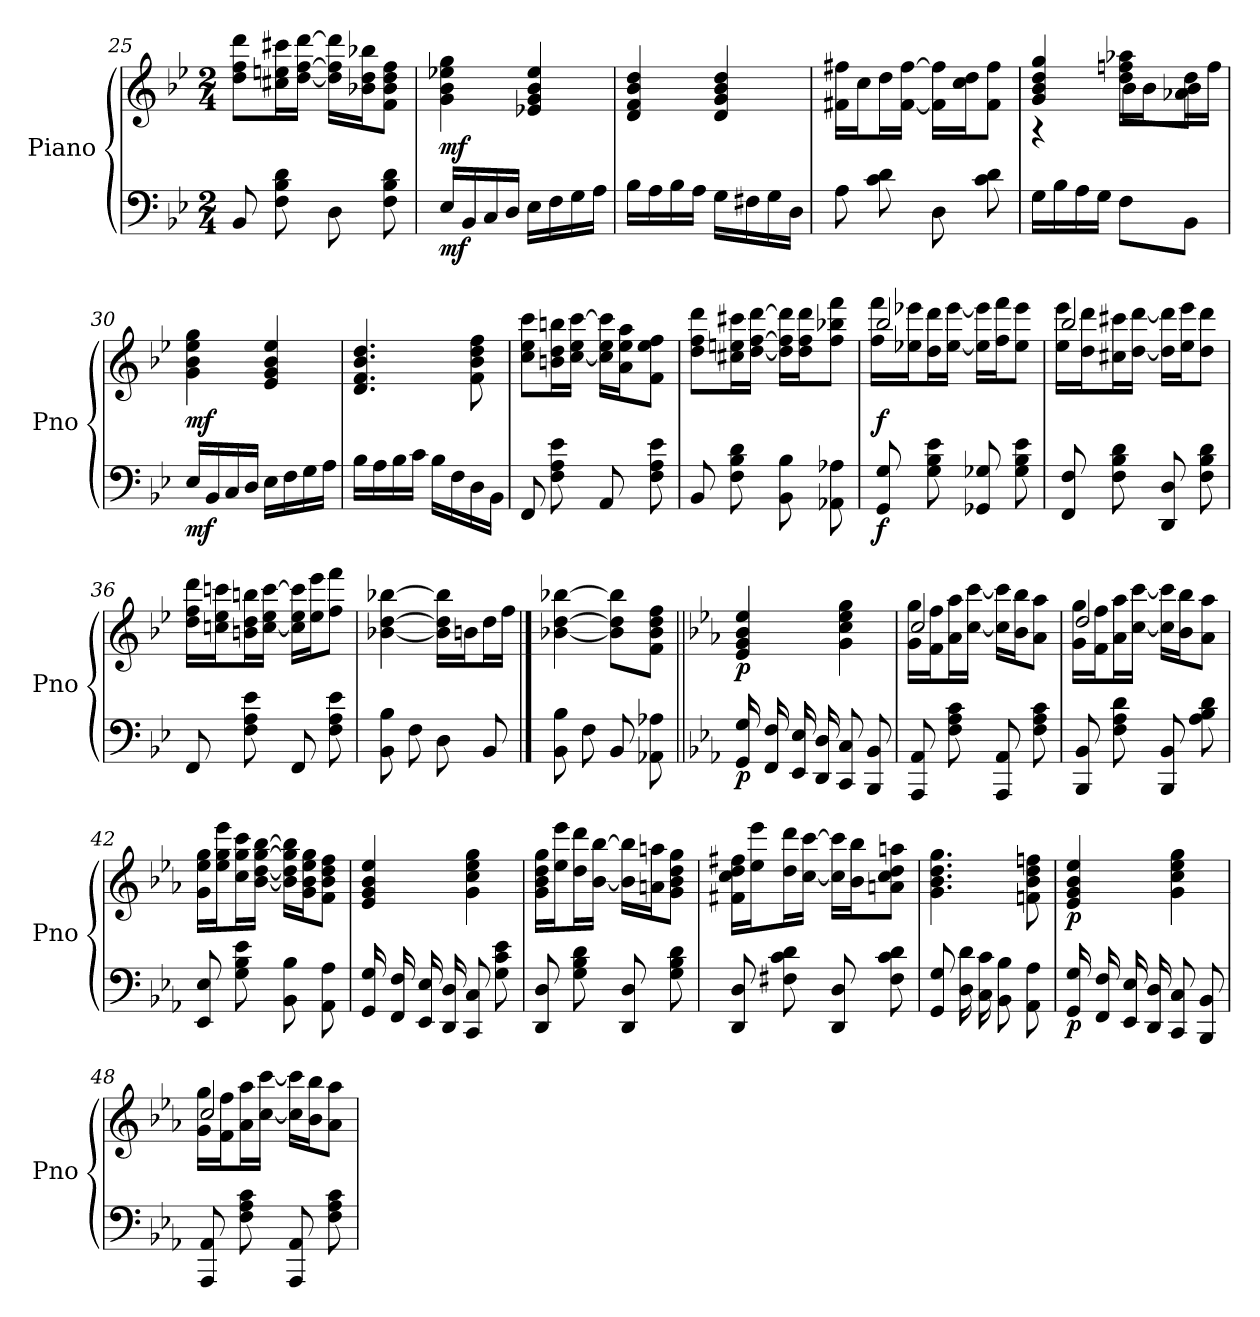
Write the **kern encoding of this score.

**kern	**dynam	**kern	**dynam
*part2	*part2	*part1	*part1
*staff2	*staff2	*staff1	*staff1
*I"Piano	*	*I"Piano	*
*I'Pno	*	*I'Pno	*
*clefF4	*	*clefG2	*
*k[b-e-]	*	*k[b-e-]	*
*M2/4	*	*M2/4	*
=25	=25	=25	=25
8BB-/	.	8dd\ 8ff\ 8ddd\L	.
8F\ 8B-\ 8d\	.	16cc#X\ 16een\ 16ccc#X\L	.
.	.	[16dd\ [16ff\ [16ddd\JJ	.
8D\	.	16dd]\ 16ff]\ 16ddd]\LL	.
.	.	16b-X\ 16dd\ 16bb-X\J	.
!	!LO:DY:b	!	!LO:DY:b
8F\ 8B-\ 8d\	other-dynamics	8f\ 8b-\ 8dd\ 8ff\J	other-dynamics
!!LO:PB:g=z
=26	=26	=26	=26
!	!LO:DY:b	!	!LO:DY:b
16E-/LL	mf	4g\ 4b-\ 4ee-X\ 4gg\	mf
16BB-/	.	.	.
16C/	.	.	.
16D/JJ	.	.	.
16E-\LL	.	4e-X/ 4g/ 4b-/ 4ee-/	.
16F\	.	.	.
16G\	.	.	.
16A\JJ	.	.	.
=27	=27	=27	=27
16B-\LL	.	4d/ 4f/ 4b-/ 4dd/	.
16A\	.	.	.
16B-\	.	.	.
16A\JJ	.	.	.
16G\LL	.	4d/ 4g/ 4b-/ 4dd/	.
16F#X\	.	.	.
16G\	.	.	.
16D\JJ	.	.	.
=28	=28	=28	=28
8A\	.	16f#X\ 16ff#X\LL	.
.	.	16cc\J	.
8c\ 8d\	.	16dd\L	.
.	.	[16f#\ [16ff#\JJ	.
8D\	.	16f#]\ 16ff#]\LL	.
.	.	16cc\ 16dd\J	.
!	!LO:DY:b	!	!LO:DY:b
8c\ 8d\	other-dynamics	8f#\ 8ff#\J	other-dynamics
=29	=29	=29	=29
*	*	*^	*
16G\LL	.	4g/ 4b-/ 4dd/ 4gg/	4r	.
16B-\	.	.	.	.
16A\	.	.	.	.
16G\JJ	.	.	.	.
8F\L	.	16dd\ 16ffn\ 16aa-X\LL	8b-\L	.
.	.	16b-\J	.	.
8BB-\J	.	16dd\L	8a-X\ 8b-\J	.
!	!	!	!	!LO:DY:b
.	.	16ff\JJ	.	other-dynamics
*	*	*v	*v	*
=30	=30	=30	=30
!	!LO:DY:b	!	!LO:DY:b
16E-/LL	mf	4g\ 4b-\ 4ee-\ 4gg\	mf
16BB-/	.	.	.
16C/	.	.	.
16D/JJ	.	.	.
16E-\LL	.	4e-/ 4g/ 4b-/ 4ee-/	.
16F\	.	.	.
16G\	.	.	.
16A\JJ	.	.	.
!!LO:LB:g=z
=31	=31	=31	=31
16B-\LL	.	4.d/ 4.f/ 4.b-/ 4.dd/	.
16A\	.	.	.
16B-\	.	.	.
16c\JJ	.	.	.
16B-\LL	.	.	.
16F\	.	.	.
16D\	.	8f\ 8b-\ 8dd\ 8ff\	.
!	!LO:DY:b	!	!
16BB-\JJ	other-dynamics	.	.
=32	=32	=32	=32
8FF/	.	8cc\ 8ee-\ 8ccc\L	.
8F\ 8A\ 8e-\	.	16bn\ 16dd\ 16bbn\L	.
.	.	[16cc\ 16ee-\ [16ccc\JJ	.
8AA/	.	16cc]\ 16ee-\ 16ccc]\LL	.
.	.	16a\ 16ee-\ 16aa\J	.
!	!LO:DY:b	!	!LO:DY:b
8F\ 8A\ 8e-\	other-dynamics	8f\ 8ee-\ 8ff\J	other-dynamics
=33	=33	=33	=33
8BB-/	.	8dd\ 8ff\ 8ddd\L	.
8F\ 8B-\ 8d\	.	16cc#X\ 16een\ 16ccc#X\L	.
.	.	[16dd\ [16ff\ [16ddd\JJ	.
8BB-\ 8B-\	.	16dd]\ 16ff]\ 16ddd]\LL	.
.	.	16dd\ 16ff\ 16ddd\J	.
!	!LO:DY:b	!	!LO:DY:b
8AA-X\ 8A-X\	other-dynamics	8ff\ 8bb-X\ 8fff\J	other-dynamics
=34	=34	=34	=34
*	*	*^	*
!	!LO:DY:b	!	!	!LO:DY:b
8GG/ 8G/	f	2bb-/	16ff\ 16fff\LL	f
.	.	.	16ee-X\ 16eee-X\J	.
8G\ 8B-\ 8e-\	.	.	16dd\ 16ddd\L	.
.	.	.	[16ee-\ [16eee-\JJ	.
8GG-X/ 8G-X/	.	.	16ee-]\ 16eee-]\LL	.
.	.	.	16ff\ 16fff\J	.
8G-\ 8B-\ 8e-\	.	.	8ee-\ 8eee-\J	.
!!LO:LB:g=z	!!
=35	=35	=35	=35	=35
8FF/ 8F/	.	2bb-/	16ee-\ 16eee-\LL	.
.	.	.	16dd\ 16ddd\J	.
8F\ 8B-\ 8d\	.	.	16cc#X\ 16ccc#X\L	.
.	.	.	[16dd\ [16ddd\JJ	.
8DD/ 8D/	.	.	16dd]\ 16ddd]\LL	.
.	.	.	16ee-\ 16eee-\J	.
8F\ 8B-\ 8d\	.	.	8dd\ 8ddd\J	.
*	*	*v	*v	*
=36	=36	=36	=36
8FF/	.	16dd\ 16ff\ 16ddd\LL	.
.	.	16ccn\ 16ee-\ 16cccn\J	.
8F\ 8A\ 8e-\	.	16bn\ 16dd\ 16bbn\L	.
.	.	[16cc\ 16ee-\ [16ccc\JJ	.
8FF/	.	16cc]\ 16ee-\ 16ccc]\LL	.
.	.	16ee-\ 16eee-\J	.
8F\ 8A\ 8e-\	.	8ff\ 8fff\J	.
=37	=37	=37	=37
8BB-\ 8B-\	.	[4b-X\ [4dd\ [4bb-X\	.
8F\	.	.	.
8D\	.	16b-]\ 16dd]\ 16bb-]\LL	.
.	.	16bn\J	.
8BB-/	.	16dd\L	.
.	.	16ff\JJ	.
==38	==38	==38	==38
8BB-\ 8B-\	.	[4b-X\ [4dd\ [4bb-X\	.
8F\	.	.	.
8BB-/	.	8b-]\ 8dd]\ 8bb-]\L	.
8AA-X\ 8A-X\	.	8f\ 8b-\ 8dd\ 8ff\J	.
!!LO:LB:g=z
=39||	=39||	=39||	=39||
*k[b-e-a-]	*	*k[b-e-a-]	*
!	!LO:DY:b	!	!LO:DY:b
16GG/ 16G/	p	4e-/ 4g/ 4b-/ 4ee-/	p
16FF/ 16F/	.	.	.
16EE-/ 16E-/	.	.	.
16DD/ 16D/	.	.	.
8CC/ 8C/	.	4g\ 4cc\ 4ee-\ 4gg\	.
8BBB-/ 8BB-/	.	.	.
=40	=40	=40	=40
*	*	*^	*
8AAA-/ 8AA-/	.	2cc/	16g\ 16gg\LL	.
.	.	.	16f\ 16ff\J	.
8F\ 8A-\ 8c\	.	.	16a-\ 16aa-\L	.
.	.	.	[16cc\ [16ccc\JJ	.
8AAA-/ 8AA-/	.	.	16cc]\ 16ccc]\LL	.
.	.	.	16b-\ 16bb-\J	.
8F\ 8A-\ 8c\	.	.	8a-\ 8aa-\J	.
=41	=41	=41	=41	=41
8BBB-/ 8BB-/	.	2dd/	16g\ 16gg\LL	.
.	.	.	16f\ 16ff\J	.
8F\ 8A-\ 8d\	.	.	16a-\ 16aa-\L	.
.	.	.	[16cc\ [16ccc\JJ	.
8BBB-/ 8BB-/	.	.	16cc]\ 16ccc]\LL	.
.	.	.	16b-\ 16bb-\J	.
8A-\ 8B-\ 8d\	.	.	8a-\ 8aa-\J	.
*	*	*v	*v	*
=42	=42	=42	=42
8EE-/ 8E-/	.	16g\ 16ee-\ 16gg\LL	.
.	.	16ee-\ 16gg\ 16eee-\J	.
8G\ 8B-\ 8e-\	.	16cc\ 16gg\ 16ccc\L	.
.	.	[16b-\ [16dd\ [16gg\ [16bb-\JJ	.
8BB-\ 8B-\	.	16b-]\ 16dd]\ 16gg]\ 16bb-]\LL	.
.	.	16g\ 16b-\ 16ee-\ 16gg\J	.
8AA-\ 8A-\	.	8f\ 8b-\ 8dd\ 8ff\J	.
=43	=43	=43	=43
16GG/ 16G/	.	4e-/ 4g/ 4b-/ 4ee-/	.
16FF/ 16F/	.	.	.
16EE-/ 16E-/	.	.	.
16DD/ 16D/	.	.	.
8CC/ 8C/	.	4g\ 4cc\ 4ee-\ 4gg\	.
8G\ 8c\ 8e-\	.	.	.
!!LO:LB:g=z
=44	=44	=44	=44
8DD/ 8D/	.	16g\ 16b-\ 16dd\ 16gg\LL	.
.	.	16ee-\ 16eee-\J	.
8G\ 8B-\ 8d\	.	16dd\ 16ddd\L	.
.	.	[16b-\ [16bb-\JJ	.
8DD/ 8D/	.	16b-]\ 16bb-]\LL	.
!	!	!	!LO:DY:b
.	.	16an\ 16aan\J	other-dynamics
8G\ 8B-\ 8d\	.	8g\ 8b-\ 8dd\ 8gg\J	.
=45	=45	=45	=45
8DD/ 8D/	.	16f#X\ 16cc\ 16dd\ 16ff#X\LL	.
.	.	16ee-\ 16eee-\J	.
8F#X\ 8c\ 8d\	.	16dd\ 16ddd\L	.
.	.	[16cc\ [16ccc\JJ	.
8DD/ 8D/	.	16cc]\ 16ccc]\LL	.
!	!	!	!LO:DY:b
.	.	16b-\ 16bb-\J	other-dynamics
8F#\ 8c\ 8d\	.	8an\ 8cc\ 8dd\ 8aan\J	.
=46	=46	=46	=46
8GG/ 8G/	.	4.g\ 4.b-\ 4.dd\ 4.gg\	.
16D\ 16d\	.	.	.
16C\ 16c\	.	.	.
8BB-\ 8B-\	.	.	.
8AA-\ 8A-\	.	8fn\ 8b-\ 8dd\ 8ffn\	.
=47	=47	=47	=47
!	!LO:DY:b	!	!LO:DY:b
16GG/ 16G/	p	4e-/ 4g/ 4b-/ 4ee-/	p
16FF/ 16F/	.	.	.
16EE-/ 16E-/	.	.	.
16DD/ 16D/	.	.	.
8CC/ 8C/	.	4g\ 4cc\ 4ee-\ 4gg\	.
8BBB-/ 8BB-/	.	.	.
=48	=48	=48	=48
*	*	*^	*
8AAA-/ 8AA-/	.	2cc/	16g\ 16gg\LL	.
.	.	.	16f\ 16ff\J	.
8F\ 8A-\ 8c\	.	.	16a-\ 16aa-\L	.
.	.	.	[16cc\ [16ccc\JJ	.
8AAA-/ 8AA-/	.	.	16cc]\ 16ccc]\LL	.
.	.	.	16b-\ 16bb-\J	.
8F\ 8A-\ 8c\	.	.	8a-\ 8aa-\J	.
*	*	*v	*v	*
=	=	=	=
*-	*-	*-	*-
